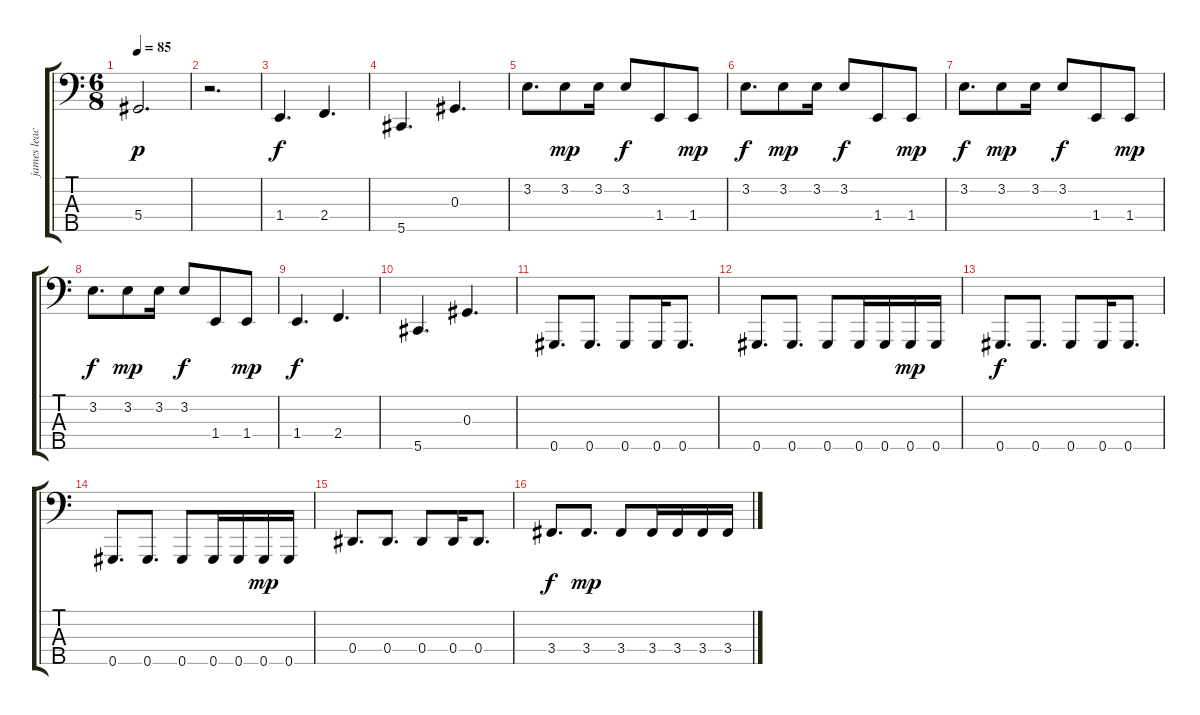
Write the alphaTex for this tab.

\track ("james leach" "james leac") {instrument electricbasspick}
\staff {score tabs}
\tuning (Gb2 Db2 Ab1 Eb1 Ab0) {hide}
\ts (6 8)
\tempo 85
\clef f4
\ks c
5.4.2{d dy p} |
r.2{d} |
1.4.4{d dy f} 2.4.4{d} |
5.5.4{d} 0.3.4{d} |
3.2.8{d} 3.2.8{dy mp} 3.2.16 3.2.8{dy f} 1.4.8 1.4.8{dy mp} |
3.2.8{d dy f} 3.2.8{dy mp} 3.2.16 3.2.8{dy f} 1.4.8 1.4.8{dy mp} |
3.2.8{d dy f} 3.2.8{dy mp} 3.2.16 3.2.8{dy f} 1.4.8 1.4.8{dy mp} |
3.2.8{d dy f} 3.2.8{dy mp} 3.2.16 3.2.8{dy f} 1.4.8 1.4.8{dy mp} |
1.4.4{d dy f} 2.4.4{d} |
5.5.4{d} 0.3.4{d} |
0.5.8{d} 0.5.8{d} 0.5.8 0.5.16 0.5.8{d} |
0.5.8{d} 0.5.8{d} 0.5.8 0.5.16 0.5.16 0.5.16{dy mp} 0.5.16 |
0.5.8{d dy f} 0.5.8{d} 0.5.8 0.5.16 0.5.8{d} |
0.5.8{d} 0.5.8{d} 0.5.8 0.5.16 0.5.16 0.5.16{dy mp} 0.5.16 |
0.4.8{d} 0.4.8{d} 0.4.8 0.4.16 0.4.8{d} |
3.4.8{d dy f} 3.4.8{d dy mp} 3.4.8 3.4.16 3.4.16 3.4.16 3.4.16
